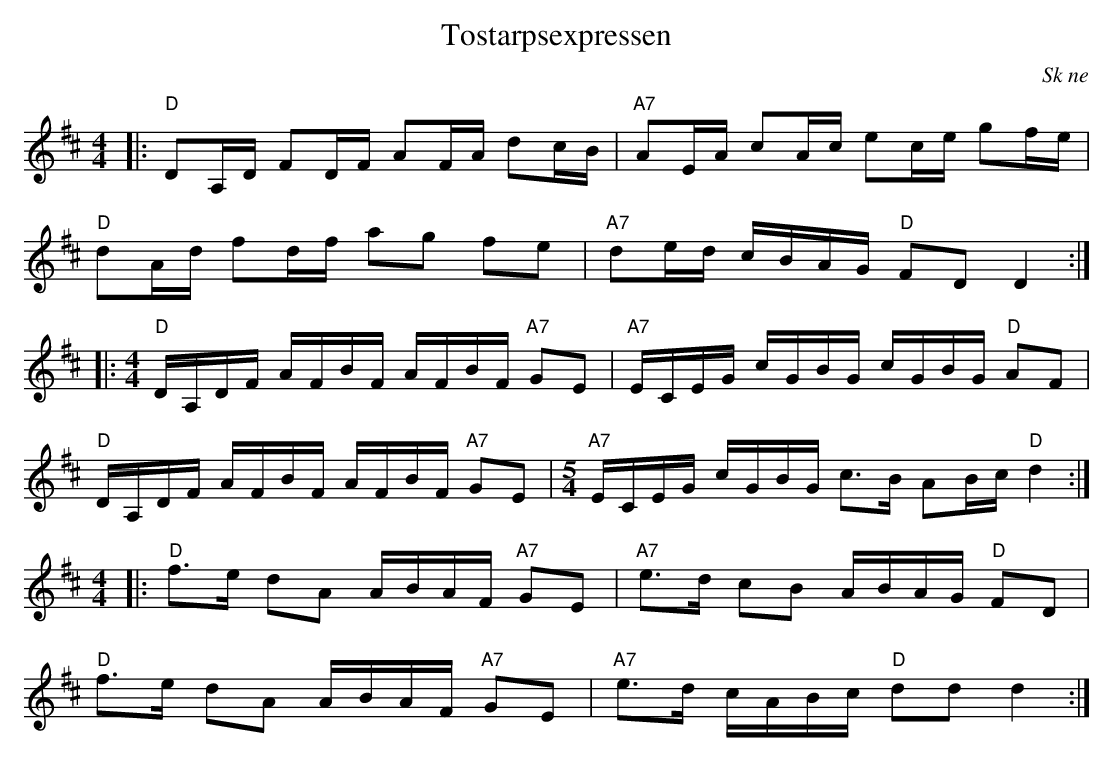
X:1
T:Tostarpsexpressen
O:Sk ne
M:4/4
K:D
|: "D"DA,/D/ FD/F/ AF/A/ dc/B/| "A7"AE/A/ cA/c/ ec/e/ gf/e/ |
"D"dA/d/ fd/f/ ag fe | "A7"de/d/ c/B/A/G/ "D"FDD2 :|
|:[M:4/4] "D"D/A,/D/F/ A/F/B/F/ A/F/B/F/ "A7"GE| "A7"E/C/E/G/ c/G/B/G/ c/G/B/G/ "D"AF |
"D"D/A,/D/F/ A/F/B/F/ A/F/B/F/ "A7"GE|[M:5/4] "A7"E/C/E/G/ c/G/B/G/ c>B AB/c/ "D"d2 :|
[M:4/4]|: "D"f>e dA A/B/A/F/ "A7"GE | "A7"e>d cB A/B/A/G/ "D"FD |
"D" f>e dA A/B/A/F/ "A7"GE | "A7"e>d c/A/B/c/ "D"ddd2 :|
